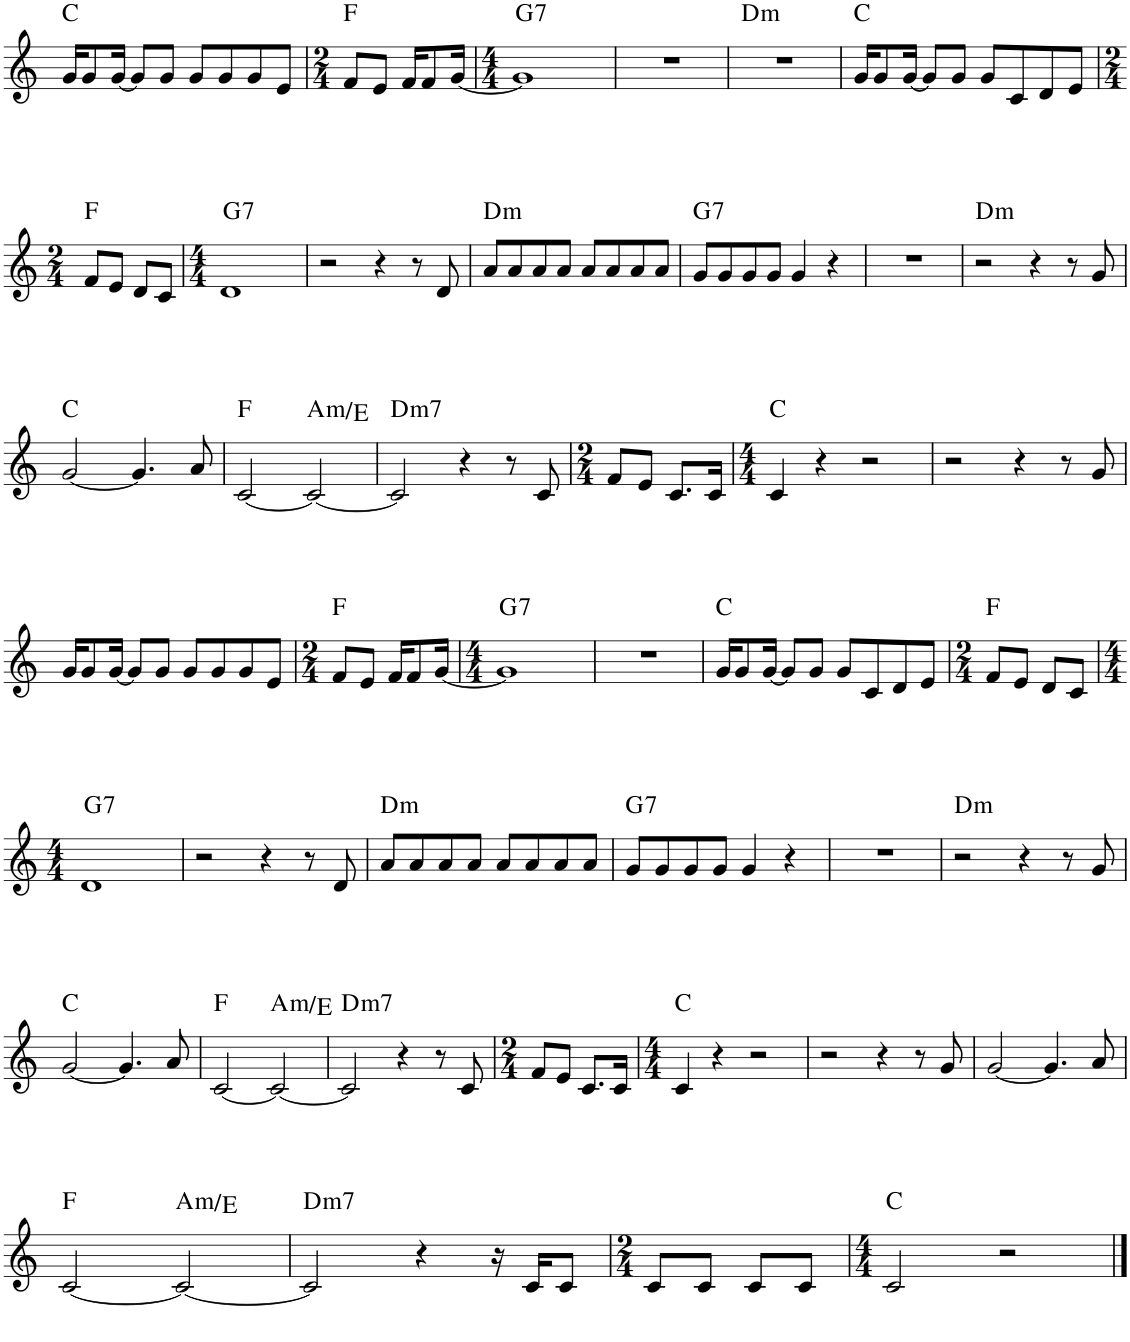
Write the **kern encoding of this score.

**kern	**harte
*part1	*part1
*staff1	*
*I"Piano	*
*I'Pno.	*
!!LO:PB:g=z
*clefG2	*
*k[]	*
*M4/4	*
=38	=38
16g/KL	C:maj
8g/	.
[16g/Jk	.
8g/L]	.
8g/J	.
8g/L	.
8g/	.
8g/	.
8e/J	.
=39	=39
*M2/4	*
8f/L	F:maj
8e/J	.
16f/KL	.
8f/	.
[16g/Jk	.
=40	=40
*M4/4	*
!	!LO:H:kt=7
1g]	G:7
=41	=41
1r	.
=42	=42
!	!LO:H:kt=m
1r	D:min
=43	=43
16g/KL	C:maj
8g/	.
[16g/Jk	.
8g/L]	.
8g/J	.
8g/L	.
8c/	.
8d/	.
8e/J	.
!!LO:LB:g=z
=44	=44
*M2/4	*
8f/L	F:maj
8e/J	.
8d/L	.
8c/J	.
=45	=45
*M4/4	*
!	!LO:H:kt=7
1d	G:7
=46	=46
2r	.
4r	.
8r	.
8d/	.
=47	=47
!	!LO:H:kt=m
8a/L	D:min
8a/	.
8a/	.
8a/J	.
8a/L	.
8a/	.
8a/	.
8a/J	.
=48	=48
!	!LO:H:kt=7
8g/L	G:7
8g/	.
8g/	.
8g/J	.
4g/	.
4r	.
=49	=49
1r	.
=50	=50
!	!LO:H:kt=m
2r	D:min
4r	.
8r	.
8g/	.
!!LO:LB:g=z
=51	=51
[2g/	C:maj
4.g/]	.
8a/	.
=52	=52
[2c/	F:maj
!	!LO:H:kt=m
2c/_	A:min/5
=53	=53
!	!LO:H:kt=m7
2c/]	D:min7
4r	.
8r	.
8c/	.
=54	=54
*M2/4	*
8f/L	.
8e/J	.
8.c/L	.
16c/Jk	.
=55	=55
*M4/4	*
4c/	C:maj
4r	.
2r	.
=56	=56
2r	.
4r	.
8r	.
8g/	.
!!LO:LB:g=z
=57	=57
16g/KL	.
8g/	.
[16g/Jk	.
8g/L]	.
8g/J	.
8g/L	.
8g/	.
8g/	.
8e/J	.
=58	=58
*M2/4	*
8f/L	F:maj
8e/J	.
16f/KL	.
8f/	.
[16g/Jk	.
=59	=59
*M4/4	*
!	!LO:H:kt=7
1g]	G:7
=60	=60
1r	.
=61	=61
16g/KL	C:maj
8g/	.
[16g/Jk	.
8g/L]	.
8g/J	.
8g/L	.
8c/	.
8d/	.
8e/J	.
=62	=62
*M2/4	*
8f/L	F:maj
8e/J	.
8d/L	.
8c/J	.
!!LO:LB:g=z
=63	=63
*M4/4	*
!	!LO:H:kt=7
1d	G:7
=64	=64
2r	.
4r	.
8r	.
8d/	.
=65	=65
!	!LO:H:kt=m
8a/L	D:min
8a/	.
8a/	.
8a/J	.
8a/L	.
8a/	.
8a/	.
8a/J	.
=66	=66
!	!LO:H:kt=7
8g/L	G:7
8g/	.
8g/	.
8g/J	.
4g/	.
4r	.
=67	=67
1r	.
=68	=68
!	!LO:H:kt=m
2r	D:min
4r	.
8r	.
8g/	.
!!LO:LB:g=z
=69	=69
[2g/	C:maj
4.g/]	.
8a/	.
=70	=70
[2c/	F:maj
!	!LO:H:kt=m
2c/_	A:min/5
=71	=71
!	!LO:H:kt=m7
2c/]	D:min7
4r	.
8r	.
8c/	.
=72	=72
*M2/4	*
8f/L	.
8e/J	.
8.c/L	.
16c/Jk	.
=73	=73
*M4/4	*
4c/	C:maj
4r	.
2r	.
=74	=74
2r	.
4r	.
8r	.
8g/	.
=75	=75
[2g/	.
4.g/]	.
8a/	.
!!LO:LB:g=z
=76	=76
[2c/	F:maj
!	!LO:H:kt=m
2c/_	A:min/5
=77	=77
!	!LO:H:kt=m7
2c/]	D:min7
4r	.
16r	.
16c/KL	.
8c/J	.
=78	=78
*M2/4	*
8c/L	.
8c/J	.
8c/L	.
8c/J	.
=79	=79
*M4/4	*
2c/	C:maj
2r	.
==	==
*-	*-
